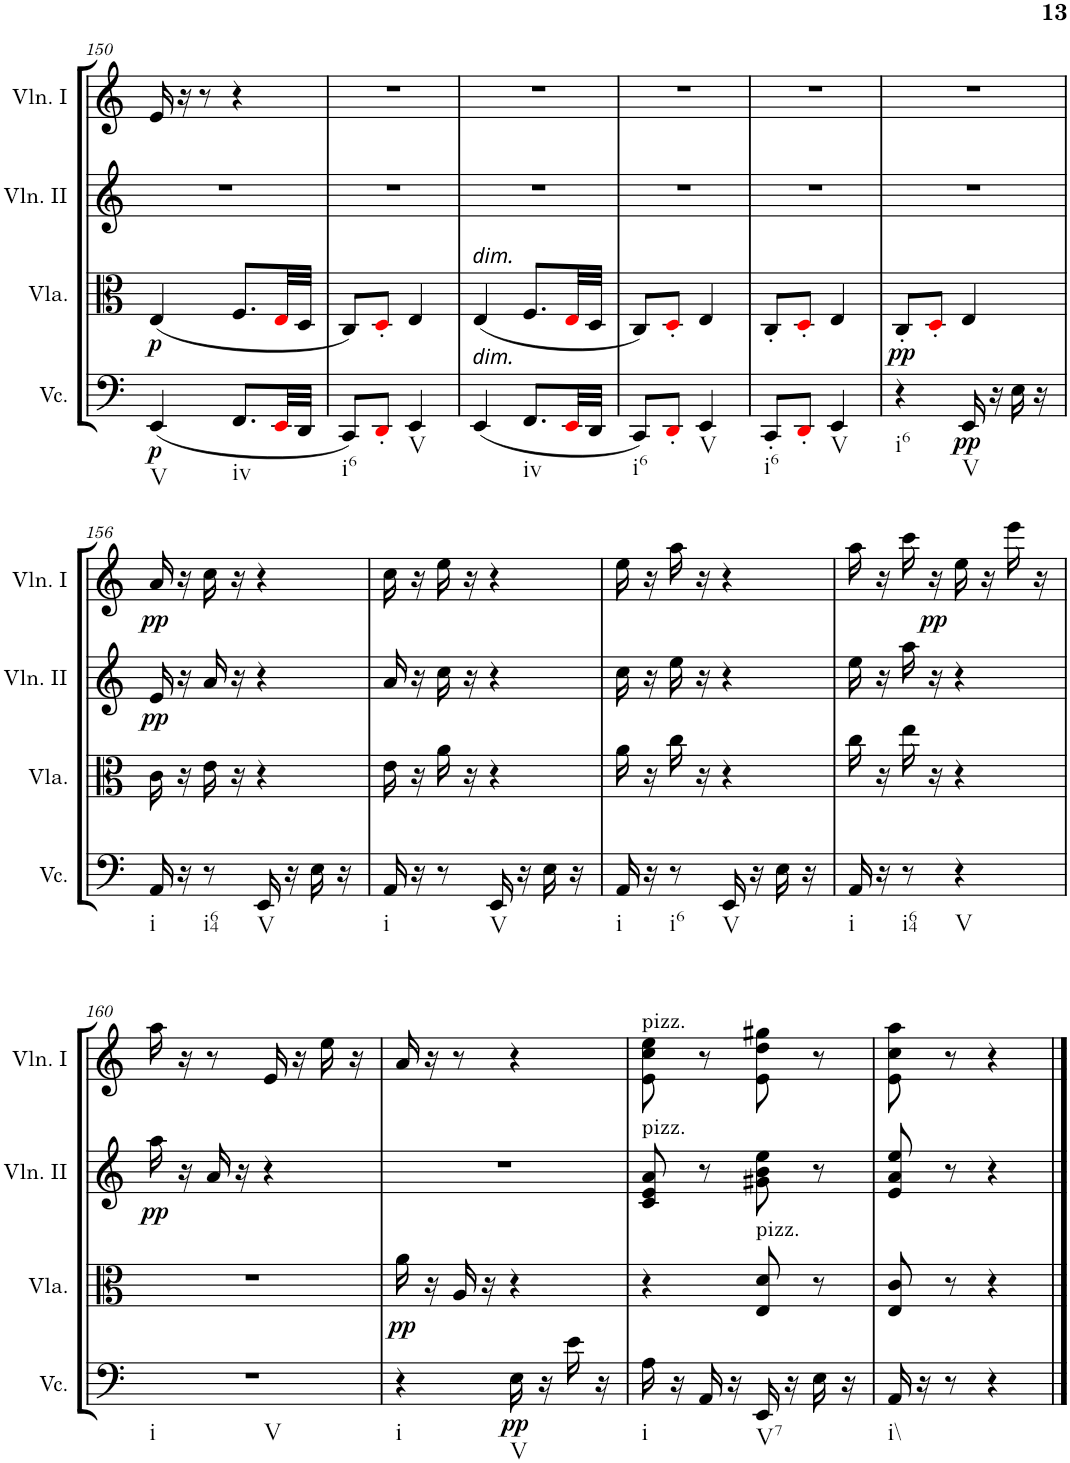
**kern	**dynam	**kern	**dynam	**kern	**dynam	**kern	**dynam
*part4	*part4	*part3	*part3	*part2	*part2	*part1	*part1
*staff4	*staff4	*staff3	*staff3	*staff2	*staff2	*staff1	*staff1
*I"Violoncello	*	*I"Viola	*	*I"Violino II	*	*I"Violino I	*
*I'Vc.	*	*I'Vla.	*	*I'Vln. II	*	*I'Vln. I	*
!!LO:PB:g=z
*clefF4	*	*clefC3	*	*clefG2	*	*clefG2	*
*k[]	*	*k[]	*	*k[]	*	*k[]	*
*C:	*	*C:	*	*C:	*	*C:	*
*M2/4	*	*M2/4	*	*M2/4	*	*M2/4	*
=150	=150	=150	=150	=150	=150	=150	=150
!LO:TX:b:t=V	!	!	!	!	!	!	!
!	!LO:DY:b	!	!LO:DY:b	!	!	!	!
(<4EE/	p	(<4E/	p	2r	.	16e/	.
.	.	.	.	.	.	16r	.
.	.	.	.	.	.	8r	.
!LO:TX:b:t=iv	!	!	!	!	!	!	!
8.FF/L	.	8.F/L	.	.	.	4r	.
32EEi/LL	.	32Ei/LL	.	.	.	.	.
32DD/JJJ	.	32D/JJJ	.	.	.	.	.
=151	=151	=151	=151	=151	=151	=151	=151
!LO:TX:b:t=i6	!	!	!	!	!	!	!
8CC/L)	.	8C/L)	.	2r	.	2r	.
8DD'i/J	.	8D'i/J	.	.	.	.	.
!LO:TX:b:t=V	!	!	!	!	!	!	!
4EE/	.	4E/	.	.	.	.	.
=152	=152	=152	=152	=152	=152	=152	=152
!	!	!LO:TX:a:i:t=dim.	!	!	!	!	!
!LO:TX:a:i:t=dim.	!	!	!	!	!	!	!
(<4EE/	.	(<4E/	.	2r	.	2r	.
!LO:TX:b:t=iv	!	!	!	!	!	!	!
8.FF/L	.	8.F/L	.	.	.	.	.
32EEi/LL	.	32Ei/LL	.	.	.	.	.
32DD/JJJ	.	32D/JJJ	.	.	.	.	.
=153	=153	=153	=153	=153	=153	=153	=153
!LO:TX:b:t=i6	!	!	!	!	!	!	!
8CC/L)	.	8C/L)	.	2r	.	2r	.
8DD'i/J	.	8D'i/J	.	.	.	.	.
!LO:TX:b:t=V	!	!	!	!	!	!	!
4EE/	.	4E/	.	.	.	.	.
=154	=154	=154	=154	=154	=154	=154	=154
!LO:TX:b:t=i6	!	!	!	!	!	!	!
8CC'/L	.	8C'/L	.	2r	.	2r	.
8DD'i/J	.	8D'i/J	.	.	.	.	.
!LO:TX:b:t=V	!	!	!	!	!	!	!
4EE/	.	4E/	.	.	.	.	.
=155	=155	=155	=155	=155	=155	=155	=155
!LO:TX:b:t=i6	!	!	!	!	!	!	!
!	!	!	!LO:DY:b	!	!	!	!
4r	.	8C'/L	pp	2r	.	2r	.
.	.	8D'i/J	.	.	.	.	.
!LO:TX:b:t=V	!	!	!	!	!	!	!
!	!LO:DY:b	!	!	!	!	!	!
16EE/	pp	4E/	.	.	.	.	.
16r	.	.	.	.	.	.	.
16E\	.	.	.	.	.	.	.
16r	.	.	.	.	.	.	.
!!LO:LB:g=z
=156	=156	=156	=156	=156	=156	=156	=156
!LO:TX:b:t=i	!	!	!	!	!	!	!
!	!	!	!	!	!LO:DY:b	!	!LO:DY:b
16AA/	.	16c\	.	16e/	pp	16a/	pp
16r	.	16r	.	16r	.	16r	.
!LO:TX:b:t=i64	!	!	!	!	!	!	!
8r	.	16e\	.	16a/	.	16cc\	.
.	.	16r	.	16r	.	16r	.
!LO:TX:b:t=V	!	!	!	!	!	!	!
16EE/	.	4r	.	4r	.	4r	.
16r	.	.	.	.	.	.	.
16E\	.	.	.	.	.	.	.
16r	.	.	.	.	.	.	.
=157	=157	=157	=157	=157	=157	=157	=157
!LO:TX:b:t=i	!	!	!	!	!	!	!
16AA/	.	16e\	.	16a/	.	16cc\	.
16r	.	16r	.	16r	.	16r	.
8r	.	16a\	.	16cc\	.	16ee\	.
.	.	16r	.	16r	.	16r	.
!LO:TX:b:t=V	!	!	!	!	!	!	!
16EE/	.	4r	.	4r	.	4r	.
16r	.	.	.	.	.	.	.
16E\	.	.	.	.	.	.	.
16r	.	.	.	.	.	.	.
=158	=158	=158	=158	=158	=158	=158	=158
!LO:TX:b:t=i	!	!	!	!	!	!	!
16AA/	.	16a\	.	16cc\	.	16ee\	.
16r	.	16r	.	16r	.	16r	.
!LO:TX:b:t=i6	!	!	!	!	!	!	!
8r	.	16cc\	.	16ee\	.	16aa\	.
.	.	16r	.	16r	.	16r	.
!LO:TX:b:t=V	!	!	!	!	!	!	!
16EE/	.	4r	.	4r	.	4r	.
16r	.	.	.	.	.	.	.
16E\	.	.	.	.	.	.	.
16r	.	.	.	.	.	.	.
=159	=159	=159	=159	=159	=159	=159	=159
!LO:TX:b:t=i	!	!	!	!	!	!	!
16AA/	.	16cc\	.	16ee\	.	16aa\	.
16r	.	16r	.	16r	.	16r	.
!LO:TX:b:t=i64	!	!	!	!	!	!	!
8r	.	16ee\	.	16aa\	.	16ccc\	.
!	!	!	!	!	!	!	!LO:DY:b
.	.	16r	.	16r	.	16r	pp
!LO:TX:b:t=V	!	!	!	!	!	!	!
4r	.	4r	.	4r	.	16ee\	.
.	.	.	.	.	.	16r	.
.	.	.	.	.	.	16eee\	.
.	.	.	.	.	.	16r	.
!!LO:LB:g=z
=160	=160	=160	=160	=160	=160	=160	=160
!LO:TX:b:t=i	!	!	!	!	!	!	!
!LO:TX:b:t=V	!	!	!	!	!	!	!
!	!	!	!	!	!LO:DY:b	!	!
2r	.	2r	.	16aa\	pp	16aa\	.
.	.	.	.	16r	.	16r	.
.	.	.	.	16a/	.	8r	.
.	.	.	.	16r	.	.	.
.	.	.	.	4r	.	16e/	.
.	.	.	.	.	.	16r	.
.	.	.	.	.	.	16ee\	.
.	.	.	.	.	.	16r	.
=161	=161	=161	=161	=161	=161	=161	=161
!LO:TX:b:t=i	!	!	!	!	!	!	!
!	!	!	!LO:DY:b	!	!	!	!
4r	.	16a\	pp	2r	.	16a/	.
.	.	16r	.	.	.	16r	.
.	.	16A/	.	.	.	8r	.
.	.	16r	.	.	.	.	.
!LO:TX:b:t=V	!	!	!	!	!	!	!
!	!LO:DY:b	!	!	!	!	!	!
16E\	pp	4r	.	.	.	4r	.
16r	.	.	.	.	.	.	.
16e\	.	.	.	.	.	.	.
16r	.	.	.	.	.	.	.
=162	=162	=162	=162	=162	=162	=162	=162
!	!	!	!	!	!	!LO:TX:a:t=pizz.	!
!	!	!	!	!LO:TX:a:t=pizz.	!	!	!
!LO:TX:b:t=i	!	!	!	!	!	!	!
16A\	.	4r	.	8c/ 8e/ 8a/	.	8e\ 8cc\ 8ee\	.
16r	.	.	.	.	.	.	.
16AA/	.	.	.	8r	.	8r	.
16r	.	.	.	.	.	.	.
!	!	!LO:TX:a:t=pizz.	!	!	!	!	!
!LO:TX:b:t=V7	!	!	!	!	!	!	!
16EE/	.	8E/ 8d/	.	8g#X\ 8b\ 8ee\	.	8e\ 8dd\ 8gg#X\	.
16r	.	.	.	.	.	.	.
16E\	.	8r	.	8r	.	8r	.
16r	.	.	.	.	.	.	.
=163	=163	=163	=163	=163	=163	=163	=163
!LO:TX:b:t=i\\	!	!	!	!	!	!	!
16AA/	.	8E/ 8c/	.	8e/ 8a/ 8ee/	.	8e\ 8cc\ 8aa\	.
16r	.	.	.	.	.	.	.
8r	.	8r	.	8r	.	8r	.
4r	.	4r	.	4r	.	4r	.
==	==	==	==	==	==	==	==
*-	*-	*-	*-	*-	*-	*-	*-
